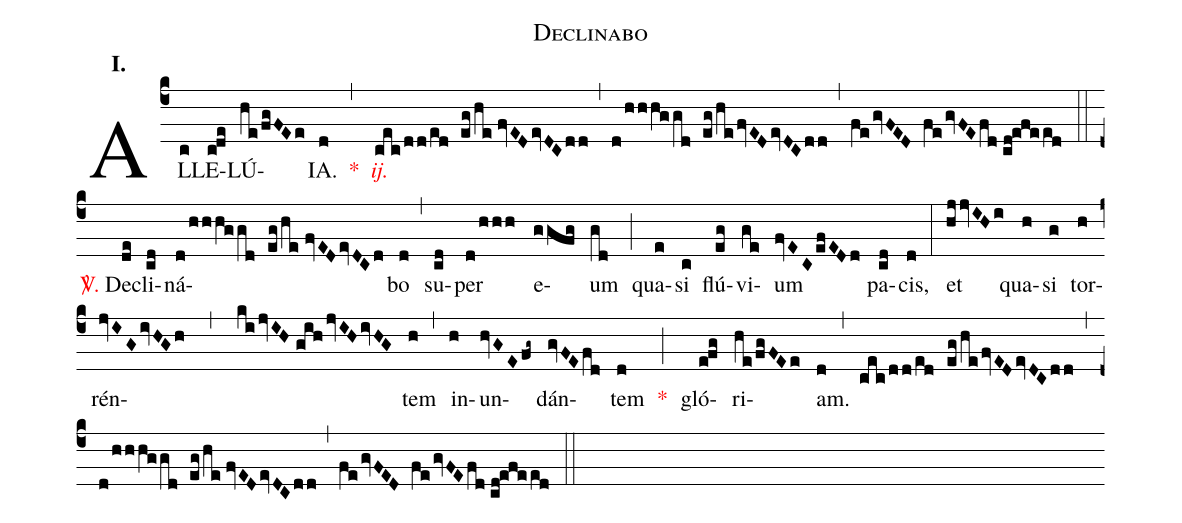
name:Declinabo;
mode:I.;
office-part:Alleluia;
%%
(c4) AL(c)LE(c!de)LÚ(he/fgFEe)IA.(d) <v>\red{*}</v>(,) <v>\redit{ij.}</v>(cec/dd/ed eg/he//fvED/evDC/dd) (,) (d/hhhggd eg/he/fvED/evDC/dd) (,) (fe/gvFED fe/gvFE/fd//cd!efeed) (::) <v>\red{\Vbar.}</v> De(de)cli(cd)ná(d/hhhggd eg/he//fvED/evDCd)bo(d) (,) su(cd)per(d/hhh) e(ggfg)um(gd) (;) qua(e)si(c) flú(eg)vi(ge)um(fvEC/efEDd) pa(cd)cis,(d) (:) et(hjjvIHi) qua(h)si(g) tor(h)rén(jvIG/ivHGh,ki/jvIH//gih/jvIH/ivHG)tem(h) (,) in(h)un(hvGE/fg~)dán(gvFE/fd)tem(d) <v>\red{*}</v>(;) gló(e!fg)ri(he/fgFEe)am.(d) (,) (cec/dd/ed eg/he/fvED/evDC/dd) (,) (d/hhhggd eg/he//fvED/evDC/dd) (,) (fe/gvFED fe/gvFE/fd//cd!efeed) (::)
